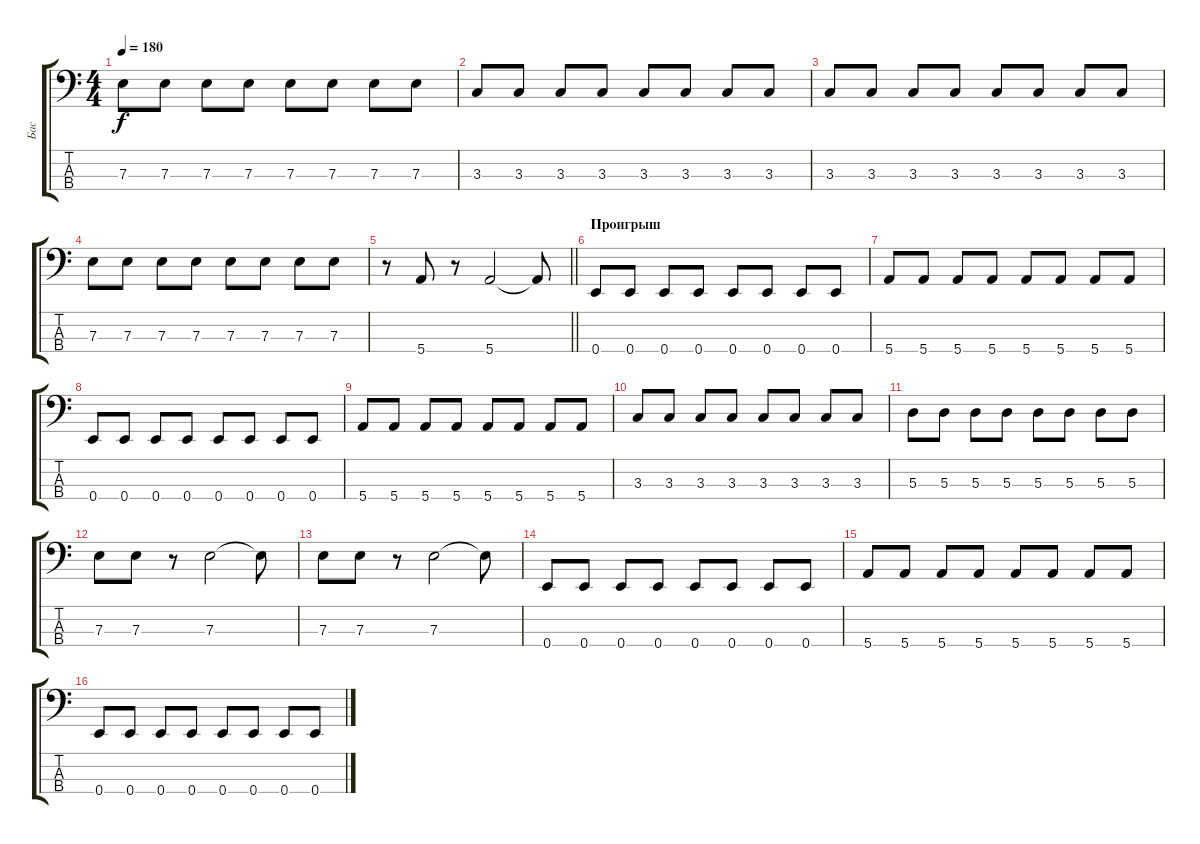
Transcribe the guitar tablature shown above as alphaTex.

\track ("Бас" "Бас") {instrument electricbassfinger}
\staff {score tabs}
\tuning (G2 D2 A1 E1) {hide}
\ts (4 4)
\tempo 180
\clef f4
\ks c
7.3.8{dy f} 7.3.8 7.3.8 7.3.8 7.3.8 7.3.8 7.3.8 7.3.8 |
3.3.8 3.3.8 3.3.8 3.3.8 3.3.8 3.3.8 3.3.8 3.3.8 |
3.3.8 3.3.8 3.3.8 3.3.8 3.3.8 3.3.8 3.3.8 3.3.8 |
7.3.8 7.3.8 7.3.8 7.3.8 7.3.8 7.3.8 7.3.8 7.3.8 |
\barLineRight lightlight
r.8 5.4.8 r.8 5.4.2 5.4{t}.8 |
\section ("" "Проигрыш")
0.4.8 0.4.8 0.4.8 0.4.8 0.4.8 0.4.8 0.4.8 0.4.8 |
5.4.8 5.4.8 5.4.8 5.4.8 5.4.8 5.4.8 5.4.8 5.4.8 |
0.4.8 0.4.8 0.4.8 0.4.8 0.4.8 0.4.8 0.4.8 0.4.8 |
5.4.8 5.4.8 5.4.8 5.4.8 5.4.8 5.4.8 5.4.8 5.4.8 |
3.3.8 3.3.8 3.3.8 3.3.8 3.3.8 3.3.8 3.3.8 3.3.8 |
5.3.8 5.3.8 5.3.8 5.3.8 5.3.8 5.3.8 5.3.8 5.3.8 |
7.3.8 7.3.8 r.8 7.3.2 7.3{t}.8 |
7.3.8 7.3.8 r.8 7.3.2 7.3{t}.8 |
0.4.8 0.4.8 0.4.8 0.4.8 0.4.8 0.4.8 0.4.8 0.4.8 |
5.4.8 5.4.8 5.4.8 5.4.8 5.4.8 5.4.8 5.4.8 5.4.8 |
0.4.8 0.4.8 0.4.8 0.4.8 0.4.8 0.4.8 0.4.8 0.4.8
